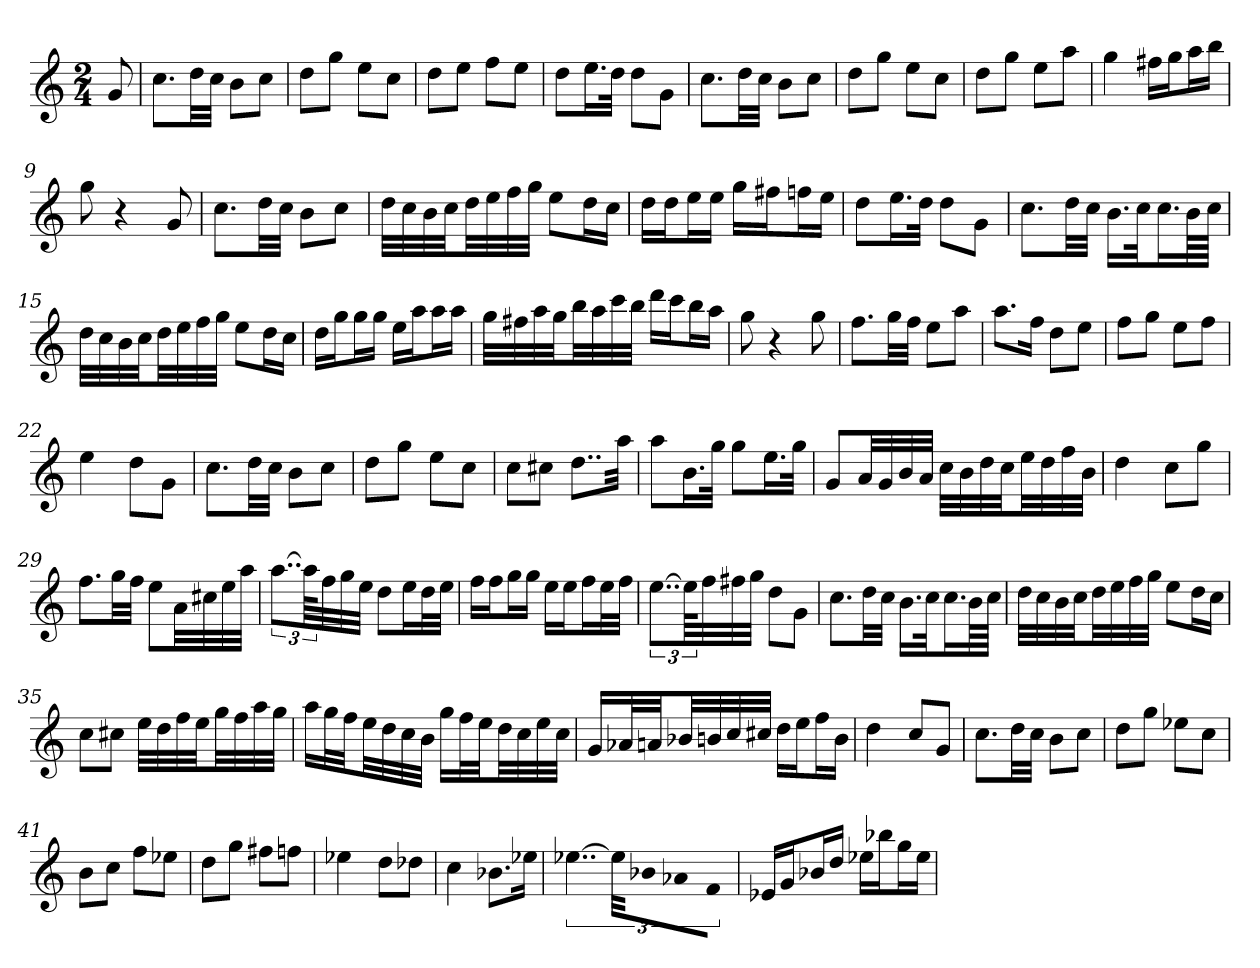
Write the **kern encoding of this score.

**kern
*part1
*staff1
*k[]
*C:
*M2/4
=
8g
=1
8.ccL
32ddLL
32ccJJJ
8bL
8ccJ
=2
8ddL
8ggJ
8eeL
8ccJ
=3
8ddL
8eeJ
8ffL
8eeJ
=4
8ddL
16.eeL
32ddJJk
8ddL
8gJ
=5
8.ccL
32ddLL
32ccJJJ
8bL
8ccJ
=6
8ddL
8ggJ
8eeL
8ccJ
=7
8ddL
8ggJ
8eeL
8aaJ
=8
4gg
16ff#XLL
16ggJ
16aaL
16bbJJ
=9
8gg
4r
8g
=10
8.ccL
32ddLL
32ccJJJ
8bL
8ccJ
=11
32ddLLL
32cc
32b
32ccJJ
32ddLL
32ee
32ff
32ggJJJ
8eeL
16ddL
16ccJJ
=12
16ddLL
16ddJ
16eeL
16eeJJ
16ggLL
16ff#XJ
16ffnL
16eeJJ
=13
8ddL
16.eeL
32ddJJk
8ddL
8gJ
=14
8.ccL
32ddLL
32ccJJJ
16.bLL
32ccJk
16.ccL
64bLL
64ccJJJJ
=15
32ddLLL
32cc
32b
32ccJJ
32ddLL
32ee
32ff
32ggJJJ
8eeL
16ddL
16ccJJ
=16
16ddLL
16ggJ
16ggL
16ggJJ
16eeLL
16aaJ
16aaL
16aaJJ
=17
32ggLLL
32ff#X
32aa
32ggJJ
32bbLL
32aa
32ccc
32bbJJJ
16dddLL
16cccJ
16bbL
16aaJJ
=18
8gg
4r
8gg
=19
8.ffL
32ggLL
32ffJJJ
8eeL
8aaJ
=20
8.aaL
16ffJk
8ddL
8eeJ
=21
8ffL
8ggJ
8eeL
8ffJ
=22
4ee
8ddL
8gJ
=23
8.ccL
32ddLL
32ccJJJ
8bL
8ccJ
=24
8ddL
8ggJ
8eeL
8ccJ
=25
8ccL
8cc#XJ
8..ddL
32aaJkk
=26
8aaL
16.bL
32ggJJk
8ggL
16.eeL
32ggJJk
=27
8gL
32aLL
32g
32b
32aJJJ
32ccLLL
32b
32dd
32ccJJ
32eeLL
32dd
32ff
32bJJJ
=28
4dd
8ccL
8ggJ
=29
8.ffL
32ggLL
32ffJJJ
8eeL
32aLL
32cc#X
32ee
32aaJJJ
=30
[12..aaL
96aaKLL]
32ff
32gg
32eeJJJ
8ddL
16eeL
32ddL
32eeJJJ
=31
16ffLL
16ffJ
16ggL
16ggJJ
16eeLL
16eeJ
16ffL
32eeL
32ffJJJ
=32
[12..eeL
96eeKLL]
32ff
32ff#X
32ggJJJ
8ddL
8gJ
=33
8.ccL
32ddLL
32ccJJJ
16.bLL
32ccJk
16.ccL
64bLL
64ccJJJJ
=34
32ddLLL
32cc
32b
32ccJJ
32ddLL
32ee
32ff
32ggJJJ
8eeL
16ddL
16ccJJ
=35
8ccL
8cc#XJ
32eeLLL
32dd
32ff
32eeJJ
32ggLL
32ff
32aa
32ggJJJ
=36
16aaLL
32ggL
32ffJJ
32eeLL
32dd
32cc
32bJJJ
16ggLL
32ffL
32eeJJ
32ddLL
32cc
32ee
32ccJJJ
=37
16gLL
32a-XL
32anJJ
32b-XLL
32bn
32cc
32cc#XJJJ
16ddLL
16eeJ
16ffL
16bJJ
=38
4dd
8ccL
8gJ
=39
8.ccL
32ddLL
32ccJJJ
8bL
8ccJ
=40
8ddL
8ggJ
8ee-XL
8ccJ
=41
8bL
8ccJ
8ffL
8ee-XJ
=42
8ddL
8ggJ
8ff#XL
8ffnJ
=43
4ee-X
8ddL
8dd-XJ
=44
4cc
8.b-XL
16ee-XJk
=45
[6..ee-X
48ee-KLL]
16b-XJ
16a-XL
16fJJ
=46
16e-XLL
16gJ
16b-XL
16ddJJ
16ee-XLL
16bb-XJ
16ggL
16ee-JJ
=
*-
